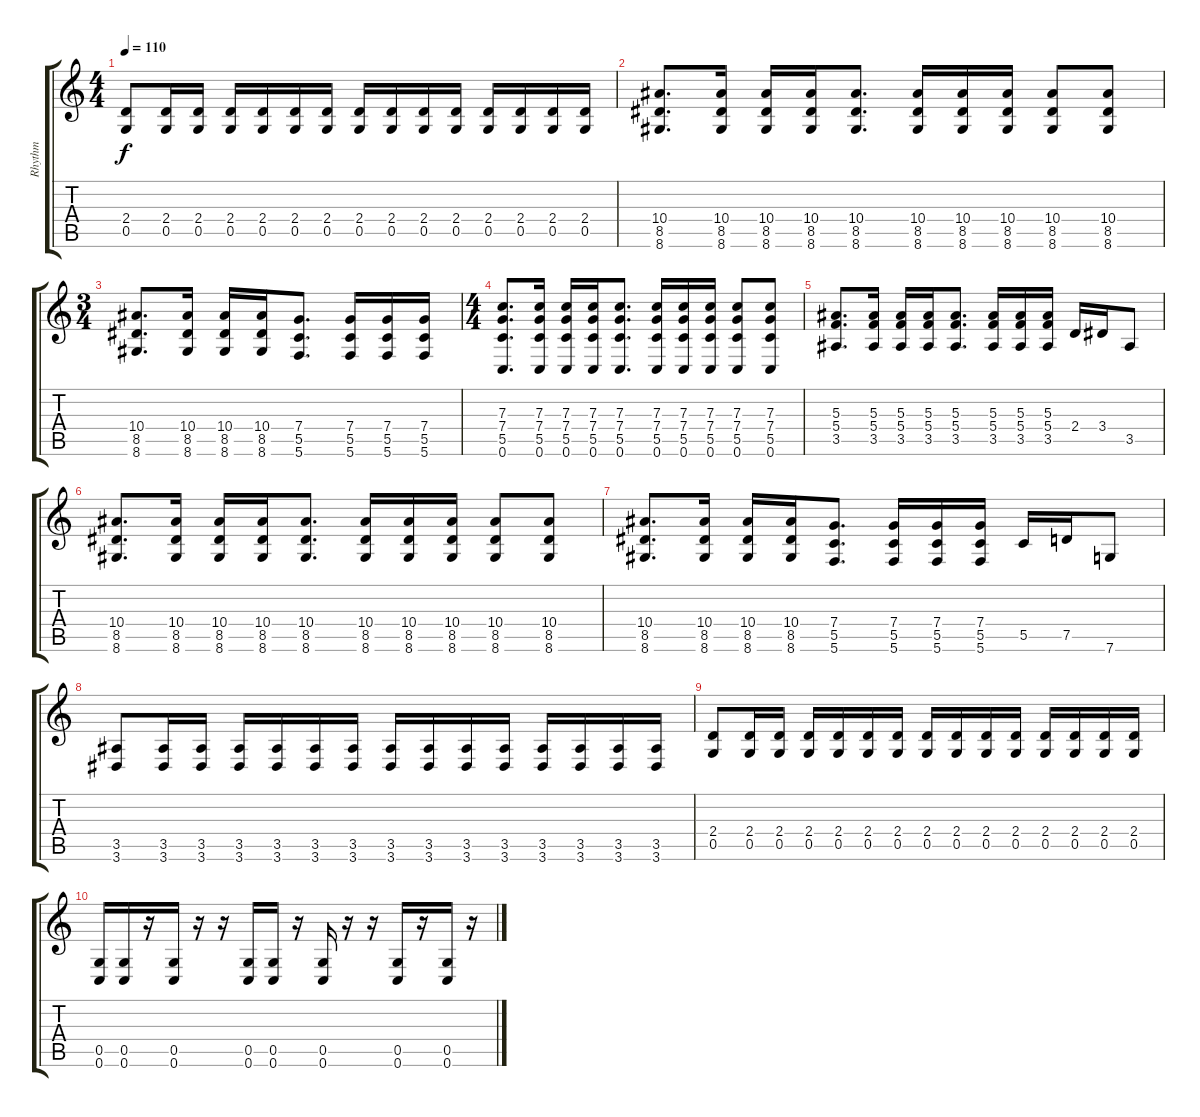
\track ("Rhythm " "Rhythm ") {instrument distortionguitar}
\staff {score tabs}
\tuning (D4 A3 F3 C3 G2 C2) {hide}
\ts (4 4)
\tempo 110
\clef g2
\ks c
(2.4 0.5).8{dy f} (2.4 0.5).16 (2.4 0.5).16 (2.4 0.5).16 (2.4 0.5).16 (2.4 0.5).16 (2.4 0.5).16 (2.4 0.5).16 (2.4 0.5).16 (2.4 0.5).16 (2.4 0.5).16 (2.4 0.5).16 (2.4 0.5).16 (2.4 0.5).16 (2.4 0.5).16 |
(10.4 8.5 8.6).8{d} (10.4 8.5 8.6).16 (10.4 8.5 8.6).16 (10.4 8.5 8.6).16 (10.4 8.5 8.6).8{d} (10.4 8.5 8.6).16 (10.4 8.5 8.6).16 (10.4 8.5 8.6).16 (10.4 8.5 8.6).8 (10.4 8.5 8.6).8 |
\ts (3 4)
(10.4 8.5 8.6).8{d} (10.4 8.5 8.6).16 (10.4 8.5 8.6).16 (10.4 8.5 8.6).16 (7.4 5.5 5.6).8{d} (7.4 5.5 5.6).16 (7.4 5.5 5.6).16 (7.4 5.5 5.6).16 |
\ts (4 4)
(7.3 7.4 5.5 0.6).8{d} (7.3 7.4 5.5 0.6).16 (7.3 7.4 5.5 0.6).16 (7.3 7.4 5.5 0.6).16 (7.3 7.4 5.5 0.6).8{d} (7.3 7.4 5.5 0.6).16 (7.3 7.4 5.5 0.6).16 (7.3 7.4 5.5 0.6).16 (7.3 7.4 5.5 0.6).8 (7.3 7.4 5.5 0.6).8 |
(5.3 5.4 3.5).8{d} (5.3 5.4 3.5).16 (5.3 5.4 3.5).16 (5.3 5.4 3.5).16 (5.3 5.4 3.5).8{d} (5.3 5.4 3.5).16 (5.3 5.4 3.5).16 (5.3 5.4 3.5).16 2.4.16 3.4.16 3.5.8 |
(10.4 8.5 8.6).8{d} (10.4 8.5 8.6).16 (10.4 8.5 8.6).16 (10.4 8.5 8.6).16 (10.4 8.5 8.6).8{d} (10.4 8.5 8.6).16 (10.4 8.5 8.6).16 (10.4 8.5 8.6).16 (10.4 8.5 8.6).8 (10.4 8.5 8.6).8 |
(10.4 8.5 8.6).8{d} (10.4 8.5 8.6).16 (10.4 8.5 8.6).16 (10.4 8.5 8.6).16 (7.4 5.5 5.6).8{d} (7.4 5.5 5.6).16 (7.4 5.5 5.6).16 (7.4 5.5 5.6).16 5.5.16 7.5.16 7.6.8 |
(3.5 3.6).8 (3.5 3.6).16 (3.5 3.6).16 (3.5 3.6).16 (3.5 3.6).16 (3.5 3.6).16 (3.5 3.6).16 (3.5 3.6).16 (3.5 3.6).16 (3.5 3.6).16 (3.5 3.6).16 (3.5 3.6).16 (3.5 3.6).16 (3.5 3.6).16 (3.5 3.6).16 |
(2.4 0.5).8 (2.4 0.5).16 (2.4 0.5).16 (2.4 0.5).16 (2.4 0.5).16 (2.4 0.5).16 (2.4 0.5).16 (2.4 0.5).16 (2.4 0.5).16 (2.4 0.5).16 (2.4 0.5).16 (2.4 0.5).16 (2.4 0.5).16 (2.4 0.5).16 (2.4 0.5).16 |
(0.5 0.6).16 (0.5 0.6).16 r.16 (0.5 0.6).16 r.16 r.16 (0.5 0.6).16 (0.5 0.6).16 r.16 (0.5 0.6).16 r.16 r.16 (0.5 0.6).16 r.16 (0.5 0.6).16 r.16
